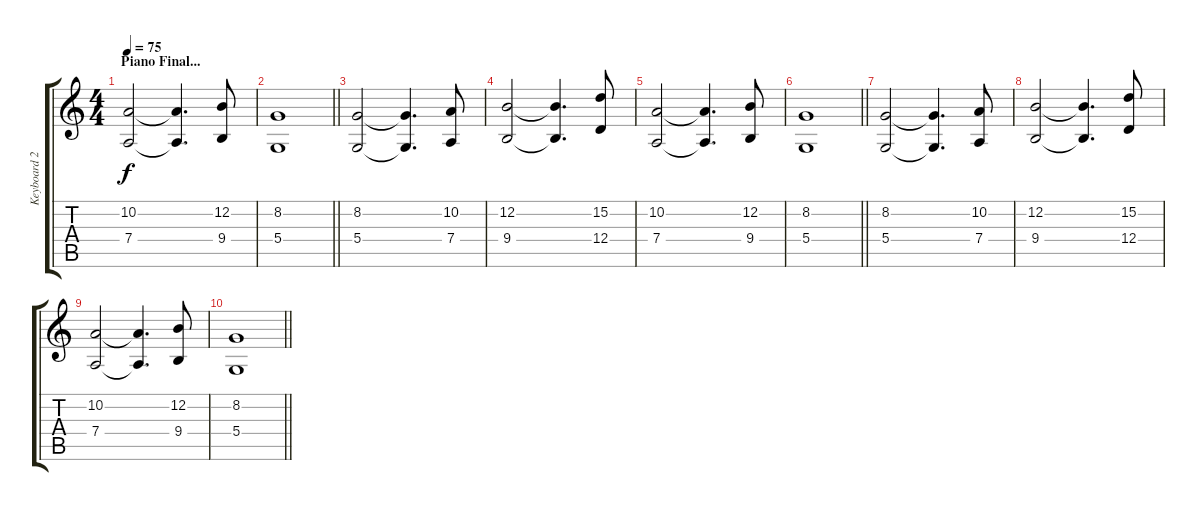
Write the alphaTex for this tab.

\track ("Keyboard 2" "Keyboard 2") {instrument stringensemble1}
\staff {score tabs}
\tuning (E4 B3 G3 D3 A2 E2) {hide}
\ts (4 4)
\section ("" "Piano Final...")
\tempo 75
\clef g2
\ks c
(10.2 7.4).2{dy f} (10.2{t} 7.4{t}).4{d} (12.2 9.4).8 |
\barLineRight lightlight
(8.2 5.4).1 |
(8.2 5.4).2 (8.2{t} 5.4{t}).4{d} (10.2 7.4).8 |
(12.2 9.4).2 (12.2{t} 9.4{t}).4{d} (15.2 12.4).8 |
(10.2 7.4).2 (10.2{t} 7.4{t}).4{d} (12.2 9.4).8 |
\barLineRight lightlight
(8.2 5.4).1 |
(8.2 5.4).2{volume 0} (8.2{t} 5.4{t}).4{d} (10.2 7.4).8 |
(12.2 9.4).2 (12.2{t} 9.4{t}).4{d} (15.2 12.4).8 |
(10.2 7.4).2 (10.2{t} 7.4{t}).4{d} (12.2 9.4).8 |
\barLineRight lightlight
(8.2 5.4).1
